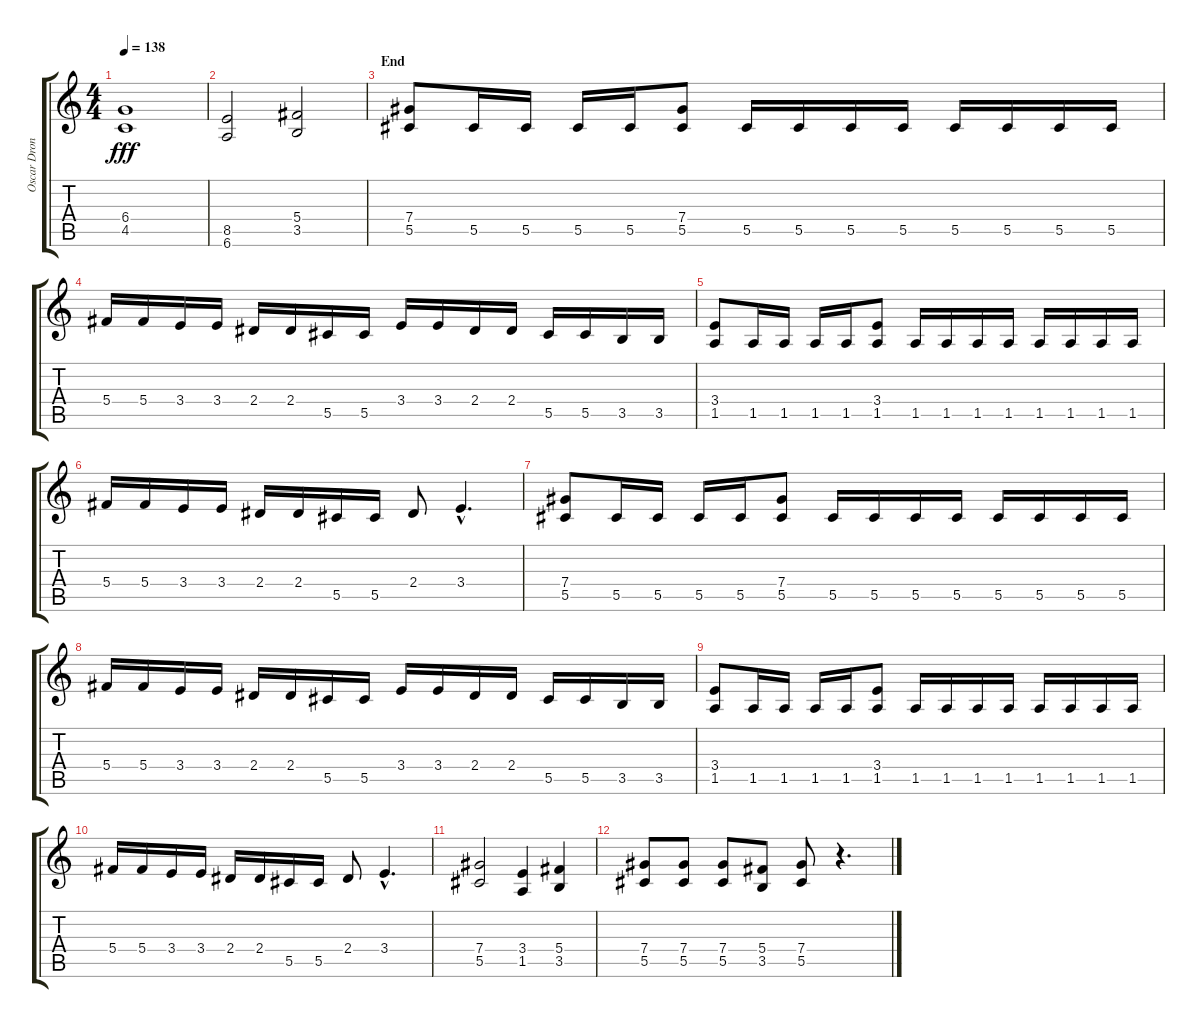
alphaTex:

\track ("Oscar Dronjak" "Oscar Dron") {instrument distortionguitar}
\staff {score tabs}
\tuning (Eb4 Bb3 Gb3 Db3 Ab2 Eb2) {hide}
\ts (4 4)
\tempo 138
\clef g2
\ks c
(6.4 4.5).1{dy fff} |
(8.5 6.6).2 (5.4 3.5).2 |
\section ("" "End")
(7.4 5.5).8 5.5.16 5.5.16 5.5.16 5.5.16 (7.4 5.5).8 5.5.16 5.5.16 5.5.16 5.5.16 5.5.16 5.5.16 5.5.16 5.5.16 |
5.4.16 5.4.16 3.4.16 3.4.16 2.4.16 2.4.16 5.5.16 5.5.16 3.4.16 3.4.16 2.4.16 2.4.16 5.5.16 5.5.16 3.5.16 3.5.16 |
(3.4 1.5).8 1.5.16 1.5.16 1.5.16 1.5.16 (3.4 1.5).8 1.5.16 1.5.16 1.5.16 1.5.16 1.5.16 1.5.16 1.5.16 1.5.16 |
5.4.16 5.4.16 3.4.16 3.4.16 2.4.16 2.4.16 5.5.16 5.5.16 2.4.8 3.4{hac}.4{d} |
(7.4 5.5).8 5.5.16 5.5.16 5.5.16 5.5.16 (7.4 5.5).8 5.5.16 5.5.16 5.5.16 5.5.16 5.5.16 5.5.16 5.5.16 5.5.16 |
5.4.16 5.4.16 3.4.16 3.4.16 2.4.16 2.4.16 5.5.16 5.5.16 3.4.16 3.4.16 2.4.16 2.4.16 5.5.16 5.5.16 3.5.16 3.5.16 |
(3.4 1.5).8 1.5.16 1.5.16 1.5.16 1.5.16 (3.4 1.5).8 1.5.16 1.5.16 1.5.16 1.5.16 1.5.16 1.5.16 1.5.16 1.5.16 |
5.4.16 5.4.16 3.4.16 3.4.16 2.4.16 2.4.16 5.5.16 5.5.16 2.4.8 3.4{hac}.4{d} |
(7.4 5.5).2 (3.4 1.5).4 (5.4 3.5).4 |
(7.4 5.5).8 (7.4 5.5).8 (7.4 5.5).8 (5.4 3.5).8 (7.4 5.5).8 r.4{d}
